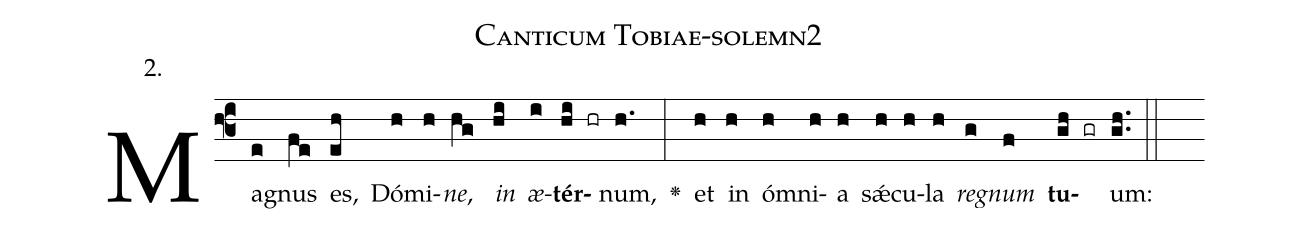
name: Canticum Tobiae-solemn2;
annotation: 2.;
%%
(f3)Ma(e)gnus(fe) es,(eh) Dó(h)mi(h)<i>ne</i>,(hg) <i>in</i>(hi) <i>æ</i>(i)<b>tér</b>(hi hr)num,(h.) <v>\greheightstar</v>(:) et(h) in(h) óm(h)ni(h)a(h) sǽ(h)cu(h)la(h) <i>re</i>(g)<i>gnum</i>(f) <b>tu</b>(gh gr)um:(gh..) (::)


%E(h) u(h) o(g) u(f) a(gh) e.(gh..) (::)
